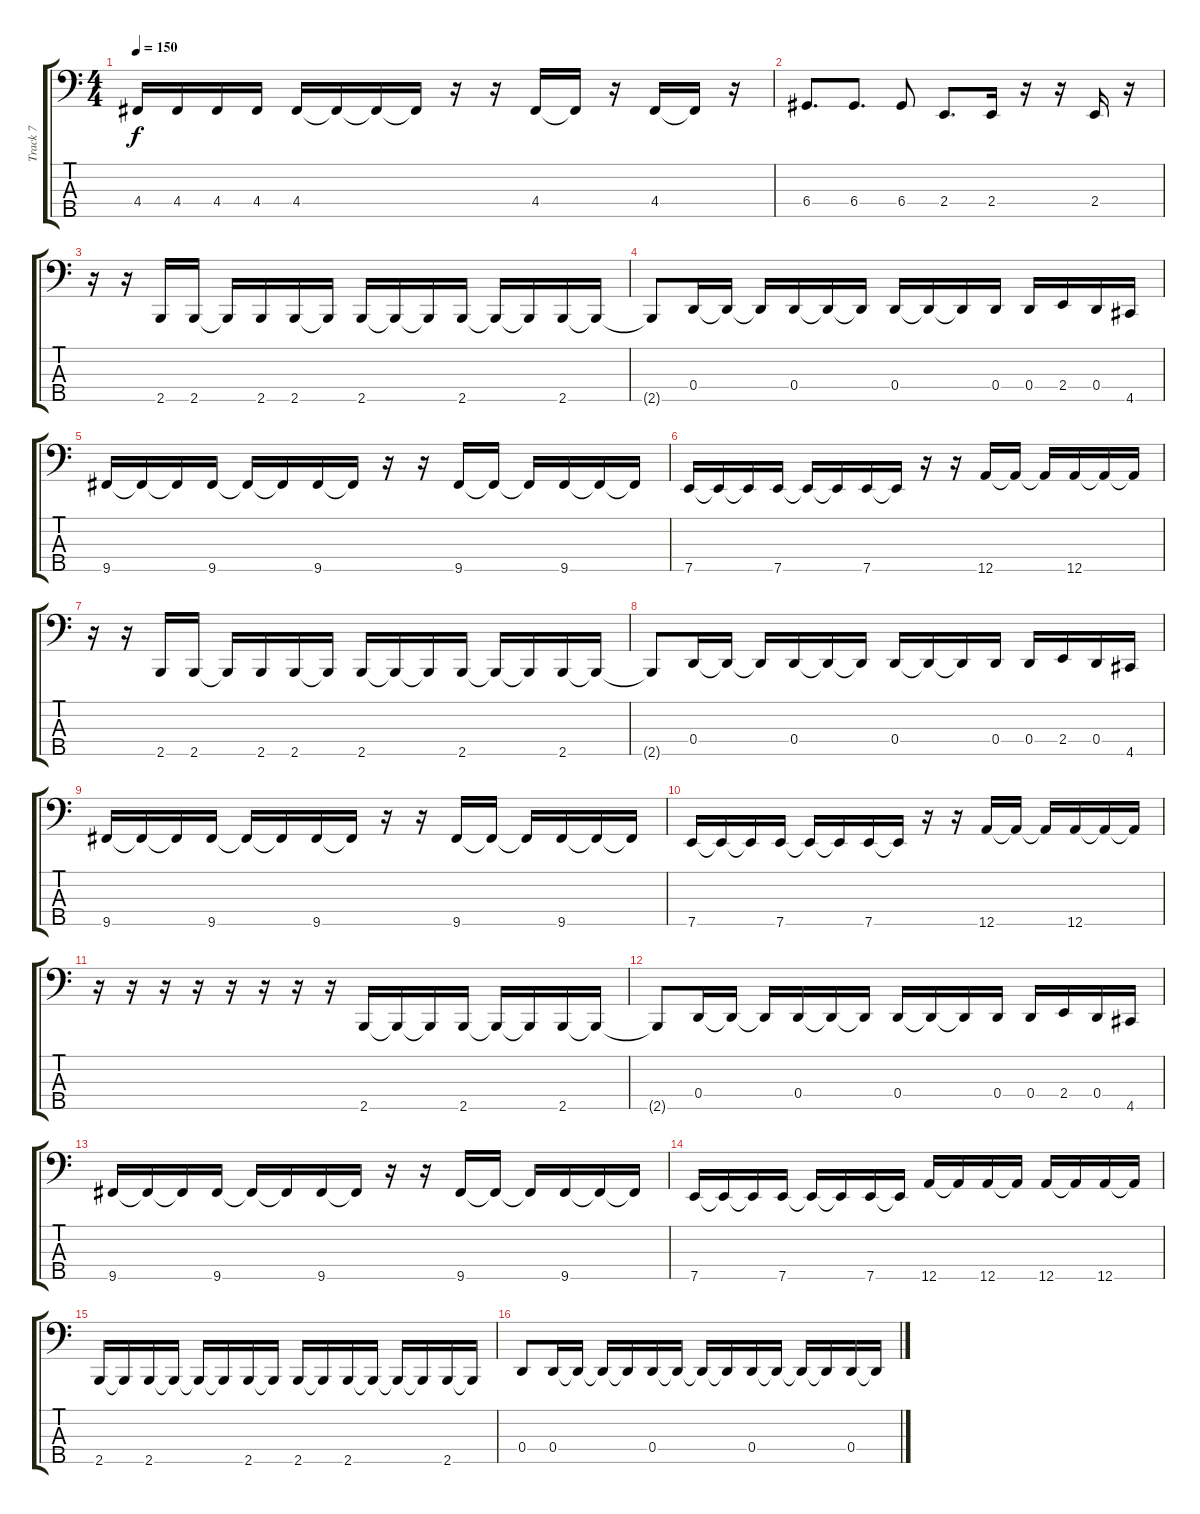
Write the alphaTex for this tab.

\track ("Track 7" "Track 7") {instrument electricbasspick}
\staff {score tabs}
\tuning (F2 C2 G1 D1 A0) {hide}
\ts (4 4)
\tempo 150
\clef f4
\ks c
4.4.16{dy f} 4.4.16 4.4.16 4.4.16 4.4.16 4.4{t}.16 4.4{t}.16 4.4{t}.16 r.16 r.16 4.4.16 4.4{t}.16 r.16 4.4.16 4.4{t}.16 r.16 |
6.4.8{d} 6.4.8{d} 6.4.8 2.4.8{d} 2.4.16 r.16 r.16 2.4.16 r.16 |
r.16 r.16 2.5.16 2.5.16 2.5{t}.16 2.5.16 2.5.16 2.5{t}.16 2.5.16 2.5{t}.16 2.5{t}.16 2.5.16 2.5{t}.16 2.5{t}.16 2.5.16 2.5{t}.16 |
2.5{t}.8 0.4.16 0.4{t}.16 0.4{t}.16 0.4.16 0.4{t}.16 0.4{t}.16 0.4.16 0.4{t}.16 0.4{t}.16 0.4.16 0.4.16 2.4.16 0.4.16 4.5.16 |
9.5.16 9.5{t}.16 9.5{t}.16 9.5.16 9.5{t}.16 9.5{t}.16 9.5.16 9.5{t}.16 r.16 r.16 9.5.16 9.5{t}.16 9.5{t}.16 9.5.16 9.5{t}.16 9.5{t}.16 |
7.5.16 7.5{t}.16 7.5{t}.16 7.5.16 7.5{t}.16 7.5{t}.16 7.5.16 7.5{t}.16 r.16 r.16 12.5.16 12.5{t}.16 12.5{t}.16 12.5.16 12.5{t}.16 12.5{t}.16 |
r.16 r.16 2.5.16 2.5.16 2.5{t}.16 2.5.16 2.5.16 2.5{t}.16 2.5.16 2.5{t}.16 2.5{t}.16 2.5.16 2.5{t}.16 2.5{t}.16 2.5.16 2.5{t}.16 |
2.5{t}.8 0.4.16 0.4{t}.16 0.4{t}.16 0.4.16 0.4{t}.16 0.4{t}.16 0.4.16 0.4{t}.16 0.4{t}.16 0.4.16 0.4.16 2.4.16 0.4.16 4.5.16 |
9.5.16 9.5{t}.16 9.5{t}.16 9.5.16 9.5{t}.16 9.5{t}.16 9.5.16 9.5{t}.16 r.16 r.16 9.5.16 9.5{t}.16 9.5{t}.16 9.5.16 9.5{t}.16 9.5{t}.16 |
7.5.16 7.5{t}.16 7.5{t}.16 7.5.16 7.5{t}.16 7.5{t}.16 7.5.16 7.5{t}.16 r.16 r.16 12.5.16 12.5{t}.16 12.5{t}.16 12.5.16 12.5{t}.16 12.5{t}.16 |
r.16 r.16 r.16 r.16 r.16 r.16 r.16 r.16 2.5.16 2.5{t}.16 2.5{t}.16 2.5.16 2.5{t}.16 2.5{t}.16 2.5.16 2.5{t}.16 |
2.5{t}.8 0.4.16 0.4{t}.16 0.4{t}.16 0.4.16 0.4{t}.16 0.4{t}.16 0.4.16 0.4{t}.16 0.4{t}.16 0.4.16 0.4.16 2.4.16 0.4.16 4.5.16 |
9.5.16 9.5{t}.16 9.5{t}.16 9.5.16 9.5{t}.16 9.5{t}.16 9.5.16 9.5{t}.16 r.16 r.16 9.5.16 9.5{t}.16 9.5{t}.16 9.5.16 9.5{t}.16 9.5{t}.16 |
7.5.16 7.5{t}.16 7.5{t}.16 7.5.16 7.5{t}.16 7.5{t}.16 7.5.16 7.5{t}.16 12.5.16 12.5{t}.16 12.5.16 12.5{t}.16 12.5.16 12.5{t}.16 12.5.16 12.5{t}.16 |
2.5.16 2.5{t}.16 2.5.16 2.5{t}.16 2.5{t}.16 2.5{t}.16 2.5.16 2.5{t}.16 2.5.16 2.5{t}.16 2.5.16 2.5{t}.16 2.5{t}.16 2.5{t}.16 2.5.16 2.5{t}.16 |
0.4.8 0.4.16 0.4{t}.16 0.4{t}.16 0.4{t}.16 0.4.16 0.4{t}.16 0.4{t}.16 0.4{t}.16 0.4.16 0.4{t}.16 0.4{t}.16 0.4{t}.16 0.4.16 0.4{t}.16
